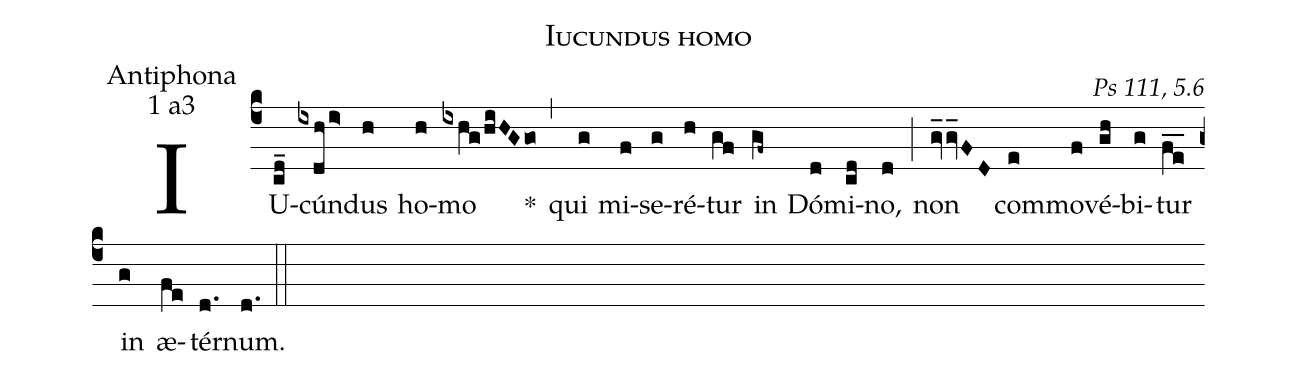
name:Iucundus homo;
office-part:Antiphona;
mode:1 a3;
commentary:Ps 111, 5.6;
%%
(c4)IU(cd_)cún(ixdh/i>)dus(h) ho(h)mo(ixhg/hiHGgo) *(,) qui(g) mi(f)se(g)ré(h)tur(gf) in(gf~) Dó(d)mi(cd)no,(d) (;) non(gv_gv_FD) com(e)mo(f)vé(gh)bi(g)tur(fe__) in(g) æ(fe)tér(d.)num.(d.) (::)
